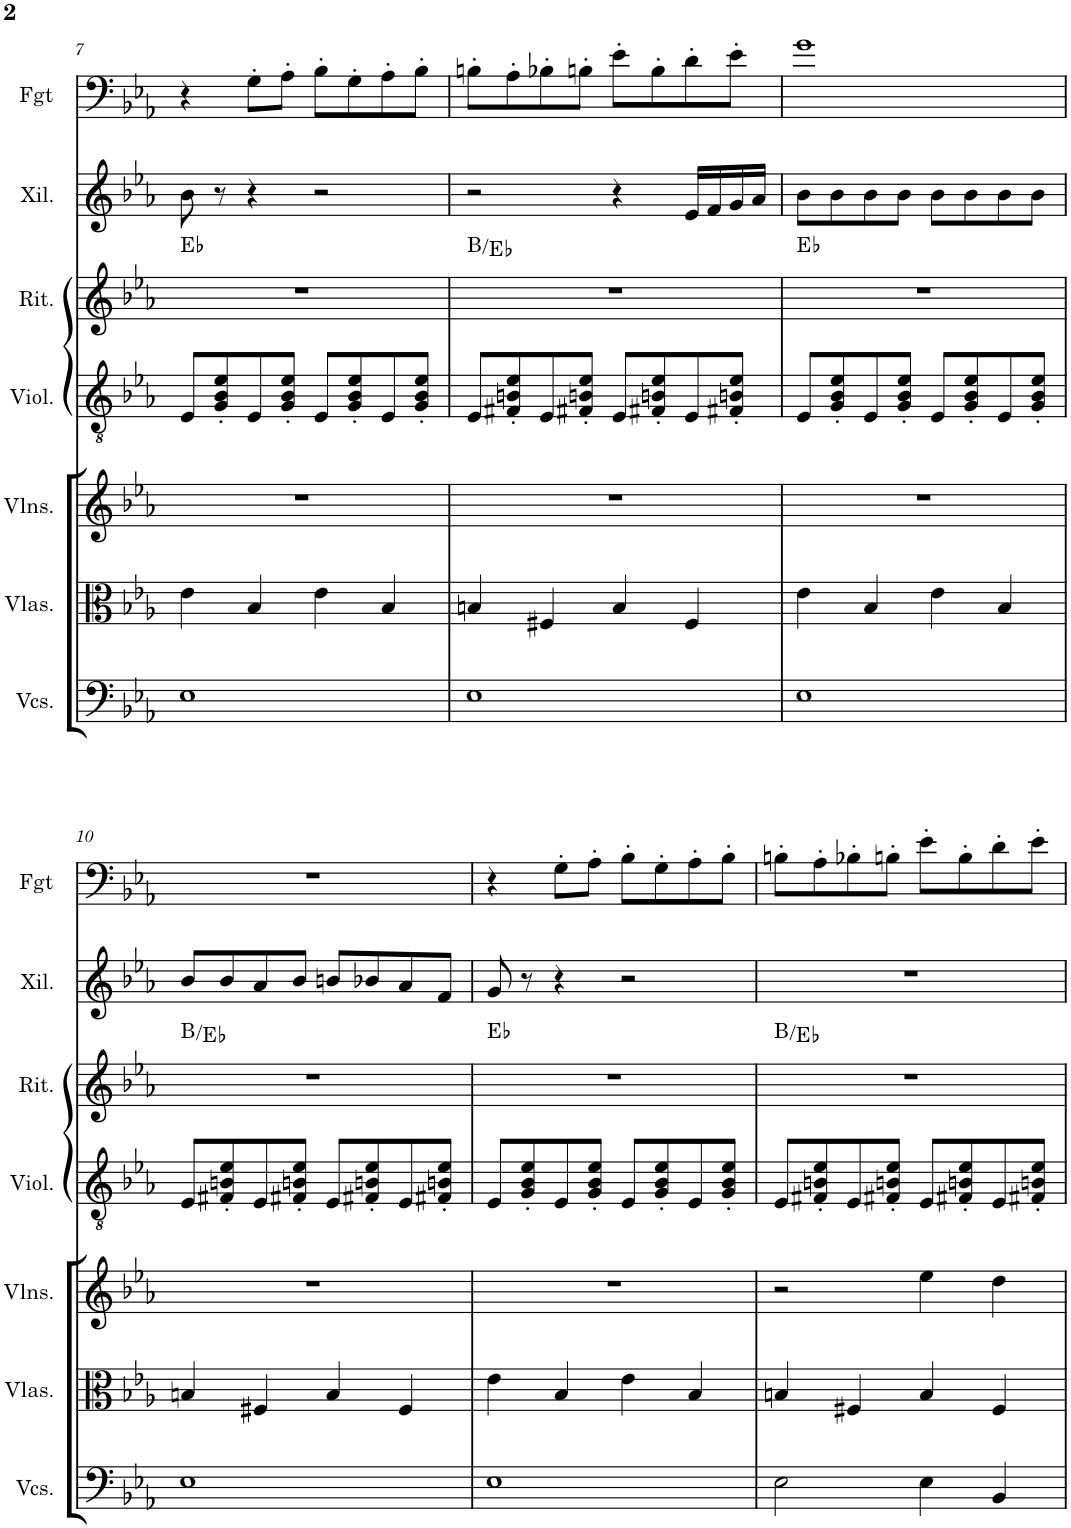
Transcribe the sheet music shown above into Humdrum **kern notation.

**kern	**kern	**kern	**kern	**kern	**harte	**kern	**kern
*part7	*part6	*part5	*part4	*part3	*part3	*part2	*part1
*staff7	*staff6	*staff5	*staff4	*staff3	*	*staff2	*staff1
*I"Violoncelos	*I"Violas	*I"Violinos	*I"Violão	*I"Ritmo	*	*I"Xilofone	*I"Fagote
*I'Vcs.	*I'Vlas.	*I'Vlns.	*I'Viol.	*I'Rit.	*	*I'Xil.	*I'Fgt
!!LO:PB:g=z
*clefF4	*clefC3	*clefG2	*clefGv2	*clefG2	*	*clefG2	*clefF4
*	*	*	*	*	*	*Trd-7c-12	*
*k[b-e-a-]	*k[b-e-a-]	*k[b-e-a-]	*k[b-e-a-]	*k[b-e-a-]	*	*k[b-e-a-]	*k[b-e-a-]
*M4/4	*M4/4	*M4/4	*M4/4	*M4/4	*	*M4/4	*M4/4
=7	=7	=7	=7	=7	=7	=7	=7
1E-	4e-\	1r	8E-/L	1r	Eb:maj	8b-\	4r
.	.	.	8G/' 8B-/' 8e-/'	.	.	8r	.
.	4B-/	.	8E-/	.	.	4r	8G'\L
.	.	.	8G/' 8B-/' 8e-/'J	.	.	.	8A-'\J
.	4e-\	.	8E-/L	.	.	2r	8B-'\L
.	.	.	8G/' 8B-/' 8e-/'	.	.	.	8G'\
.	4B-/	.	8E-/	.	.	.	8A-'\
.	.	.	8G/' 8B-/' 8e-/'J	.	.	.	8B-'\J
=8	=8	=8	=8	=8	=8	=8	=8
1E-	4Bn/	1r	8E-/L	1r	B:maj/b4	2r	8Bn'\L
.	.	.	8F#X/' 8Bn/' 8e-/'	.	.	.	8A-'\
.	4F#X/	.	8E-/	.	.	.	8B-X'\
.	.	.	8F#X/' 8Bn/' 8e-/'J	.	.	.	8Bn'\J
.	4B/	.	8E-/L	.	.	4r	8e-'\L
.	.	.	8F#X/' 8Bn/' 8e-/'	.	.	.	8B'\
.	4F#/	.	8E-/	.	.	16e-/LL	8d'\
.	.	.	.	.	.	16f/	.
.	.	.	8F#X/' 8Bn/' 8e-/'J	.	.	16g/	8e-'\J
.	.	.	.	.	.	16a-/JJ	.
=9	=9	=9	=9	=9	=9	=9	=9
1E-	4e-\	1r	8E-/L	1r	Eb:maj	8b-\L	1g
.	.	.	8G/' 8B-/' 8e-/'	.	.	8b-\	.
.	4B-/	.	8E-/	.	.	8b-\	.
.	.	.	8G/' 8B-/' 8e-/'J	.	.	8b-\J	.
.	4e-\	.	8E-/L	.	.	8b-\L	.
.	.	.	8G/' 8B-/' 8e-/'	.	.	8b-\	.
.	4B-/	.	8E-/	.	.	8b-\	.
.	.	.	8G/' 8B-/' 8e-/'J	.	.	8b-\J	.
!!LO:LB:g=z
=10	=10	=10	=10	=10	=10	=10	=10
1E-	4Bn/	1r	8E-/L	1r	B:maj/b4	8b-/L	1r
.	.	.	8F#X/' 8Bn/' 8e-/'	.	.	8b-/	.
.	4F#X/	.	8E-/	.	.	8a-/	.
.	.	.	8F#X/' 8Bn/' 8e-/'J	.	.	8b-/J	.
.	4B/	.	8E-/L	.	.	8bn/L	.
.	.	.	8F#X/' 8Bn/' 8e-/'	.	.	8b-X/	.
.	4F#/	.	8E-/	.	.	8a-/	.
.	.	.	8F#X/' 8Bn/' 8e-/'J	.	.	8f/J	.
=11	=11	=11	=11	=11	=11	=11	=11
1E-	4e-\	1r	8E-/L	1r	Eb:maj	8g/	4r
.	.	.	8G/' 8B-/' 8e-/'	.	.	8r	.
.	4B-/	.	8E-/	.	.	4r	8G'\L
.	.	.	8G/' 8B-/' 8e-/'J	.	.	.	8A-'\J
.	4e-\	.	8E-/L	.	.	2r	8B-'\L
.	.	.	8G/' 8B-/' 8e-/'	.	.	.	8G'\
.	4B-/	.	8E-/	.	.	.	8A-'\
.	.	.	8G/' 8B-/' 8e-/'J	.	.	.	8B-'\J
=12	=12	=12	=12	=12	=12	=12	=12
2E-\	4Bn/	2r	8E-/L	1r	B:maj/b4	1r	8Bn'\L
.	.	.	8F#X/' 8Bn/' 8e-/'	.	.	.	8A-'\
.	4F#X/	.	8E-/	.	.	.	8B-X'\
.	.	.	8F#X/' 8Bn/' 8e-/'J	.	.	.	8Bn'\J
4E-\	4B/	4ee-\	8E-/L	.	.	.	8e-'\L
.	.	.	8F#X/' 8Bn/' 8e-/'	.	.	.	8B'\
4BB-/	4F#/	4dd\	8E-/	.	.	.	8d'\
.	.	.	8F#X/' 8Bn/' 8e-/'J	.	.	.	8e-'\J
=	=	=	=	=	=	=	=
*-	*-	*-	*-	*-	*-	*-	*-
